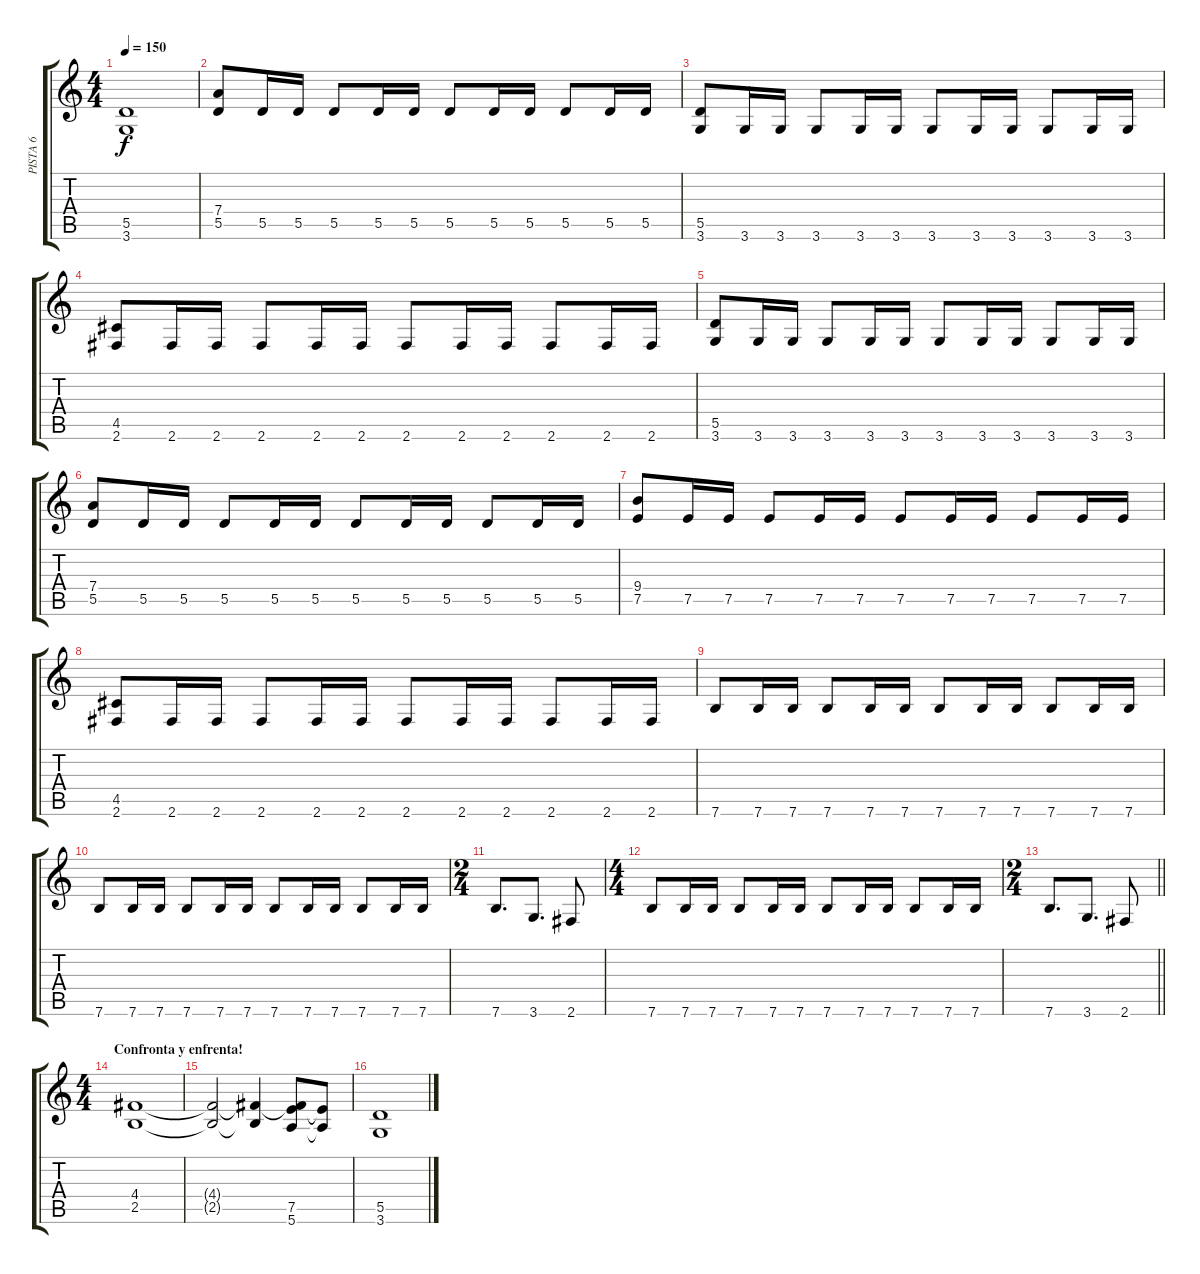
\track ("PISTA 6" "PISTA 6") {instrument distortionguitar}
\staff {score tabs}
\tuning (E4 B3 G3 D3 A2 E2) {hide}
\ts (4 4)
\tempo 150
\clef g2
\ks c
(5.5{t} 3.6{t}).1{dy f} |
(7.4 5.5).8 5.5.16 5.5.16 5.5.8 5.5.16 5.5.16 5.5.8 5.5.16 5.5.16 5.5.8 5.5.16 5.5.16 |
(5.5 3.6).8 3.6.16 3.6.16 3.6.8 3.6.16 3.6.16 3.6.8 3.6.16 3.6.16 3.6.8 3.6.16 3.6.16 |
(4.5 2.6).8 2.6.16 2.6.16 2.6.8 2.6.16 2.6.16 2.6.8 2.6.16 2.6.16 2.6.8 2.6.16 2.6.16 |
(5.5 3.6).8 3.6.16 3.6.16 3.6.8 3.6.16 3.6.16 3.6.8 3.6.16 3.6.16 3.6.8 3.6.16 3.6.16 |
(7.4 5.5).8 5.5.16 5.5.16 5.5.8 5.5.16 5.5.16 5.5.8 5.5.16 5.5.16 5.5.8 5.5.16 5.5.16 |
(9.4 7.5).8 7.5.16 7.5.16 7.5.8 7.5.16 7.5.16 7.5.8 7.5.16 7.5.16 7.5.8 7.5.16 7.5.16 |
(4.5 2.6).8 2.6.16 2.6.16 2.6.8 2.6.16 2.6.16 2.6.8 2.6.16 2.6.16 2.6.8 2.6.16 2.6.16 |
7.6.8 7.6.16 7.6.16 7.6.8 7.6.16 7.6.16 7.6.8 7.6.16 7.6.16 7.6.8 7.6.16 7.6.16 |
7.6.8 7.6.16 7.6.16 7.6.8 7.6.16 7.6.16 7.6.8 7.6.16 7.6.16 7.6.8 7.6.16 7.6.16 |
\ts (2 4)
7.6.8{d} 3.6.8{d} 2.6.8 |
\ts (4 4)
7.6.8 7.6.16 7.6.16 7.6.8 7.6.16 7.6.16 7.6.8 7.6.16 7.6.16 7.6.8 7.6.16 7.6.16 |
\ts (2 4)
\barLineRight lightlight
7.6.8{d} 3.6.8{d} 2.6.8 |
\ts (4 4)
\section ("" "Confronta y enfrenta!")
(4.4 2.5).1 |
(4.4{t} 2.5{t}).2 (4.4{t} 2.5{t}).4 (4.4{t} 7.5 5.6).8 (7.5{t} 5.6{t}).8 |
(5.5 3.6).1
